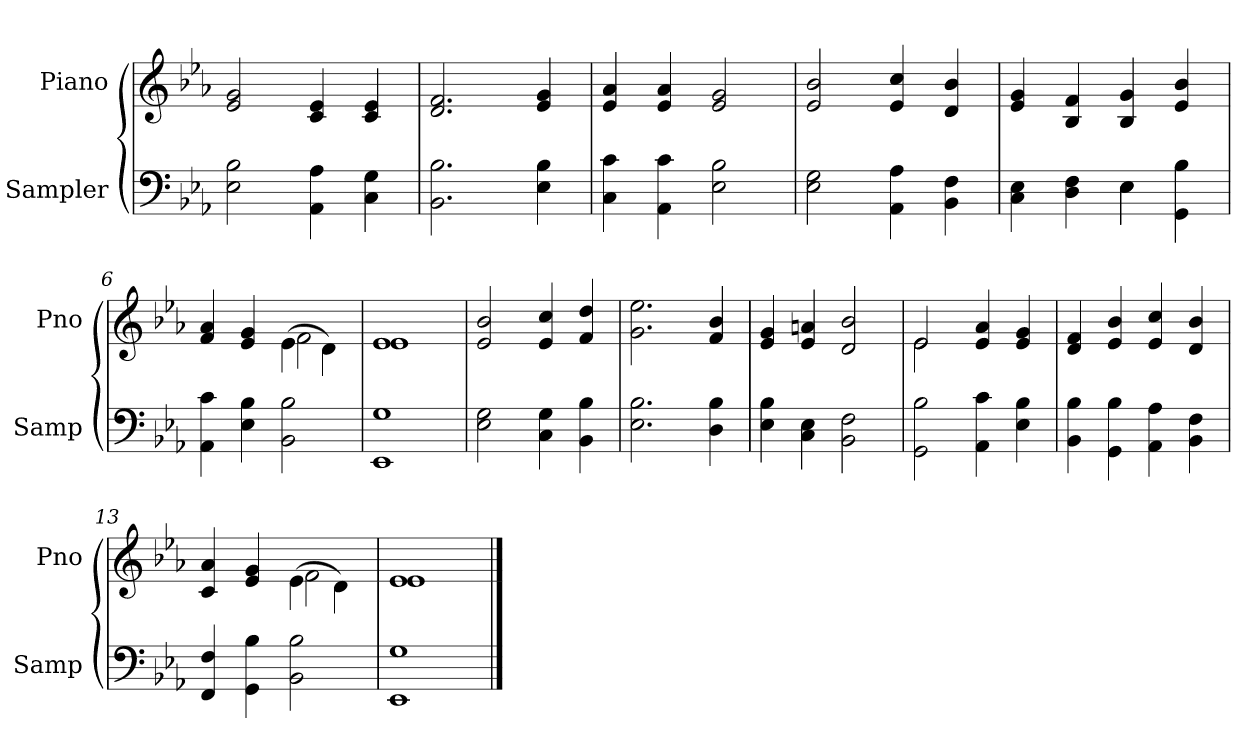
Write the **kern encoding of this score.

**kern	**kern
*part2	*part1
*staff2	*staff1
*I"Sampler	*I"Piano
*I'Samp	*I'Pno
*clefF4	*clefG2
*k[b-e-a-]	*k[b-e-a-]
*E-:	*E-:
=1	=1
2E- 2B-	2e- 2g
4AA- 4A-	4c 4e-
4C 4G	4c 4e-
=2	=2
2.BB- 2.B-	2.d 2.f
4E- 4B-	4e- 4g
=3	=3
4C 4c	4e- 4a-
4AA- 4c	4e- 4a-
2E- 2B-	2e- 2g
=4	=4
2E- 2G	2e- 2b-
4AA- 4A-	4e- 4cc
4BB- 4F	4d 4b-
=5	=5
*^	*
4C 4E-	2ryy	4e- 4g
4D 4F	.	4B- 4f
4E-\	4E-	4B- 4g
4GG 4B-	4ryy	4e- 4b-
*v	*v	*
=6	=6
*	*^
4AA- 4c	4f 4a-	2ryy
4E- 4B-	4e- 4g	.
2BB- 2B-	(4e-\	2f
.	4d\)	.
=7	=7	=7
1EE- 1G	1e-/	1e-
*	*v	*v
=8	=8
2E- 2G	2e- 2b-
4C 4G	4e- 4cc
4BB- 4B-	4f 4dd
=9	=9
2.E- 2.B-	2.g 2.ee-
4D 4B-	4f 4b-
=10	=10
4E- 4B-	4e- 4g
4C 4E-	4e- 4an
2BB- 2F	2d 2b-
=11	=11
*	*^
2GG 2B-	2e-/	2e-
4AA- 4c	4e- 4a-	2ryy
4E- 4B-	4e- 4g	.
*	*v	*v
=12	=12
4BB- 4B-	4d 4f
4GG 4B-	4e- 4b-
4AA- 4A-	4e- 4cc
4BB- 4F	4d 4b-
=13	=13
*	*^
4FF 4F	4c 4a-	2ryy
4GG 4B-	4e- 4g	.
2BB- 2B-	(4e-\	2f
.	4d\)	.
=14	=14	=14
1EE- 1G	1e-\	1e-
*	*v	*v
==	==
*-	*-
